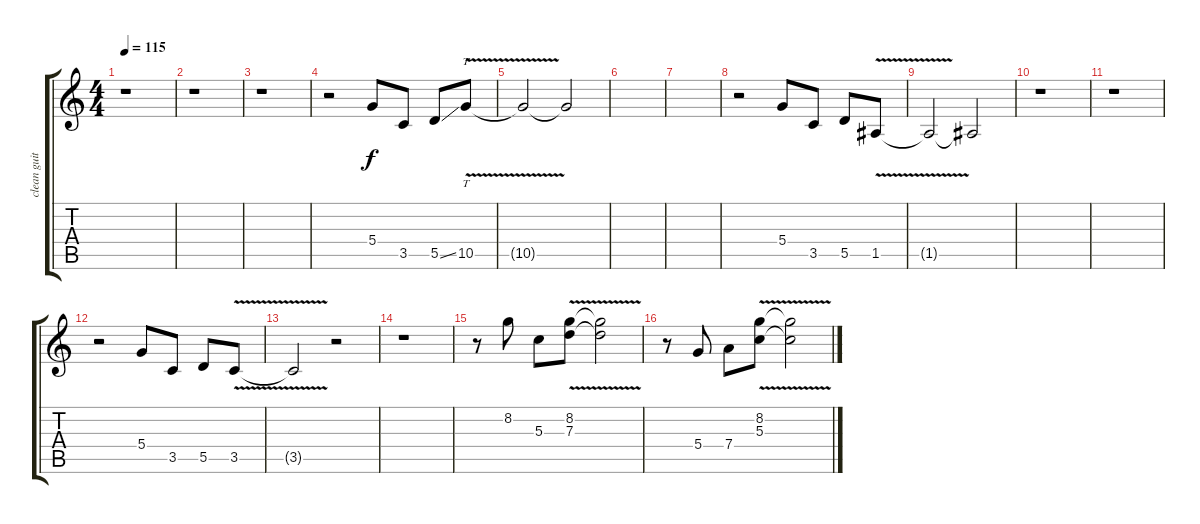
\track ("clean guitar" "clean guit") {instrument overdrivenguitar}
\staff {score tabs}
\tuning (E4 B3 G3 D3 A2 E2) {hide}
\ts (4 4)
\tempo 115
\clef g2
\ks c
r.1{dy f instrument overdrivenguitar} |
r.1 |
r.1 |
r.2 5.4.8 3.5.8 5.5{ss}.8 10.5{v}.8{tt} |
10.5{t}.2 10.5{t}.2 |
|
|
r.2 5.4.8 3.5.8 5.5.8 1.5{v}.8 |
1.5{t}.2 1.5{t}.2 |
r.1 |
r.1 |
r.2 5.4.8 3.5.8 5.5.8 3.5{v}.8 |
3.5{t}.2 r.2 |
r.1 |
r.8 8.2.8 5.3.8 (8.2{v} 7.3).8 (8.2{t} 7.3{t}).2 |
r.8 5.4.8 7.4.8 (8.2{v} 5.3).8 (8.2{t} 5.3{t}).2
